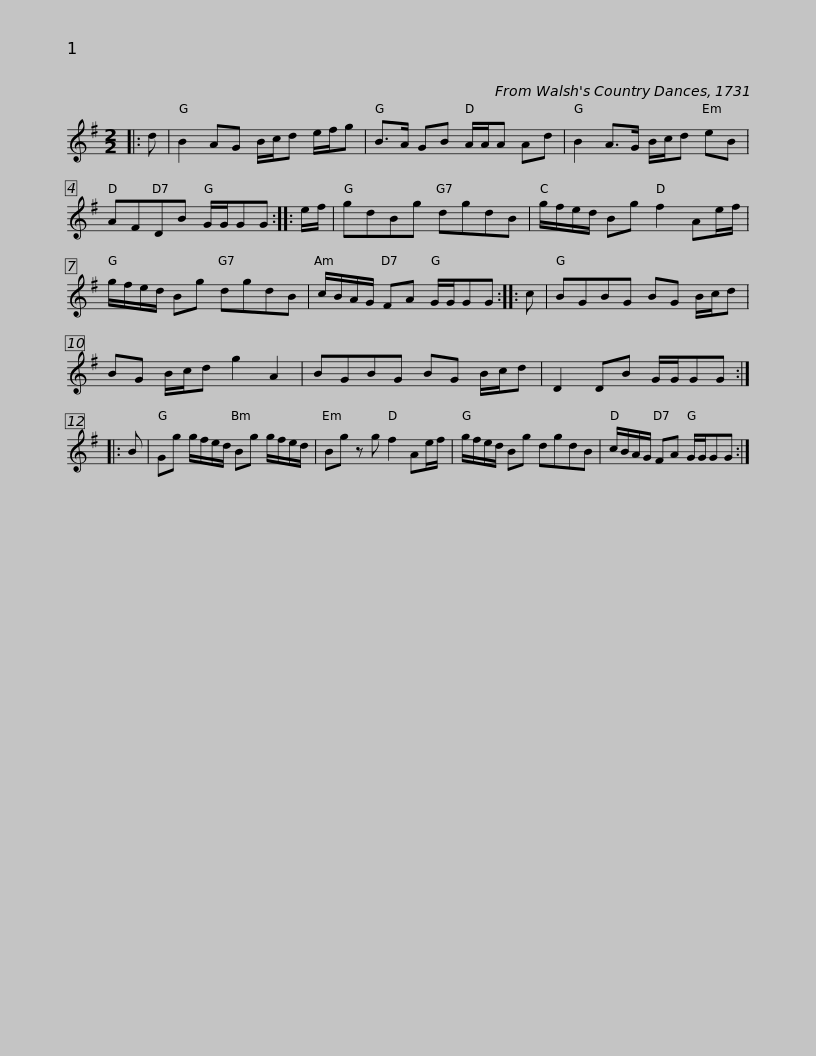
X:1
L:1/8
M:2/2
I:linebreak $
K:G
V:1 treble
V:1
|: d | B2 AG B/c/d e/f/g | B>A GB A/A/A Ad | B2 A>G B/c/d eB | AFDB G/G/GG :: %5
 e/f/ |$ gdBg dgdB | g/f/e/d/ Bg f2 Ae/f/ | g/f/e/d/ Bg dgdB | c/B/A/G/ FA G/G/GG :: %10
 c |$ BGBG BG B/c/d | BG B/c/d g2 A2 | BGBG BG B/c/d | D2 DB G/G/GG :: %15
 B | Gg g/f/e/d/ Bg g/f/e/d/ |$ Bg z g f2 Ae/f/ | g/f/e/d/ Bg dgdB | c/B/A/G/ FA G/G/GG :| %20
